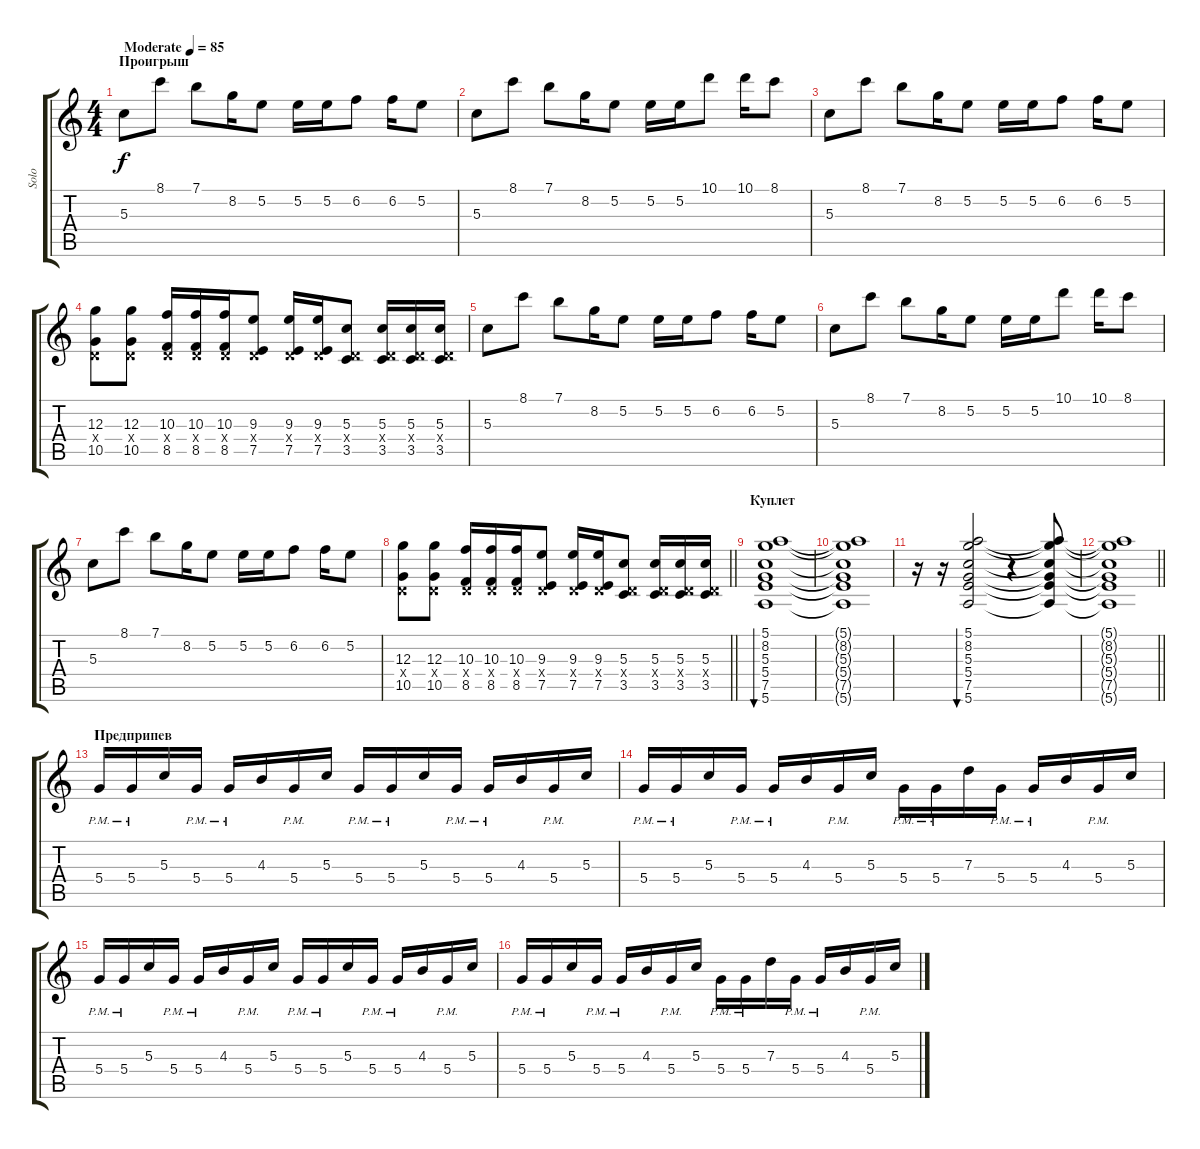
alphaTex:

\track ("Solo" "Solo") {instrument overdrivenguitar}
\staff {score tabs}
\tuning (E4 B3 G3 D3 A2 E2) {hide}
\ts (4 4)
\section ("" "Проигрыш")
\tempo (85 "Moderate")
\clef g2
\ks c
5.3.8{dy f instrument overdrivenguitar} 8.1.8 7.1.8 8.2.16 5.2.8 5.2.16 5.2.16 6.2.8 6.2.16 5.2.8 |
5.3.8 8.1.8 7.1.8 8.2.16 5.2.8 5.2.16 5.2.16 10.1.8 10.1.16 8.1.8 |
5.3.8 8.1.8 7.1.8 8.2.16 5.2.8 5.2.16 5.2.16 6.2.8 6.2.16 5.2.8 |
(12.3 0.4{x} 10.5).8 (12.3 0.4{x} 10.5).8 (10.3 0.4{x} 8.5).16 (10.3 0.4{x} 8.5).16 (10.3 0.4{x} 8.5).16 (9.3 0.4{x} 7.5).8 (9.3 0.4{x} 7.5).16 (9.3 0.4{x} 7.5).16 (5.3 0.4{x} 3.5).8 (5.3 0.4{x} 3.5).16 (5.3 0.4{x} 3.5).16 (5.3 0.4{x} 3.5).16 |
5.3.8 8.1.8 7.1.8 8.2.16 5.2.8 5.2.16 5.2.16 6.2.8 6.2.16 5.2.8 |
5.3.8 8.1.8 7.1.8 8.2.16 5.2.8 5.2.16 5.2.16 10.1.8 10.1.16 8.1.8 |
5.3.8 8.1.8 7.1.8 8.2.16 5.2.8 5.2.16 5.2.16 6.2.8 6.2.16 5.2.8 |
\barLineRight lightlight
(12.3 0.4{x} 10.5).8 (12.3 0.4{x} 10.5).8 (10.3 0.4{x} 8.5).16 (10.3 0.4{x} 8.5).16 (10.3 0.4{x} 8.5).16 (9.3 0.4{x} 7.5).8 (9.3 0.4{x} 7.5).16 (9.3 0.4{x} 7.5).16 (5.3 0.4{x} 3.5).8 (5.3 0.4{x} 3.5).16 (5.3 0.4{x} 3.5).16 (5.3 0.4{x} 3.5).16 |
\section ("" "Куплет")
(5.1 8.2 5.3 5.4 7.5 5.6).1{bu 60} |
(5.1{t} 8.2{t} 5.3{t} 5.4{t} 7.5{t} 5.6{t}).1 |
r.16 r.16 (5.1 8.2 5.3 5.4 7.5 5.6).2{bu 60} r.4 (5.1{t} 8.2{t} 5.3{t} 5.4{t} 7.5{t} 5.6{t}).8 |
\barLineRight lightlight
(5.1{t} 8.2{t} 5.3{t} 5.4{t} 7.5{t} 5.6{t}).1 |
\section ("" "Предприпев")
5.4{pm}.16 5.4{pm}.16 5.3.16 5.4{pm}.16 5.4{pm}.16 4.3.16 5.4{pm}.16 5.3.16 5.4{pm}.16 5.4{pm}.16 5.3.16 5.4{pm}.16 5.4{pm}.16 4.3.16 5.4{pm}.16 5.3.16 |
5.4{pm}.16 5.4{pm}.16 5.3.16 5.4{pm}.16 5.4{pm}.16 4.3.16 5.4{pm}.16 5.3.16 5.4{pm}.16 5.4{pm}.16 7.3.16 5.4{pm}.16 5.4{pm}.16 4.3.16 5.4{pm}.16 5.3.16 |
5.4{pm}.16 5.4{pm}.16 5.3.16 5.4{pm}.16 5.4{pm}.16 4.3.16 5.4{pm}.16 5.3.16 5.4{pm}.16 5.4{pm}.16 5.3.16 5.4{pm}.16 5.4{pm}.16 4.3.16 5.4{pm}.16 5.3.16 |
5.4{pm}.16 5.4{pm}.16 5.3.16 5.4{pm}.16 5.4{pm}.16 4.3.16 5.4{pm}.16 5.3.16 5.4{pm}.16 5.4{pm}.16 7.3.16 5.4{pm}.16 5.4{pm}.16 4.3.16 5.4{pm}.16 5.3.16
